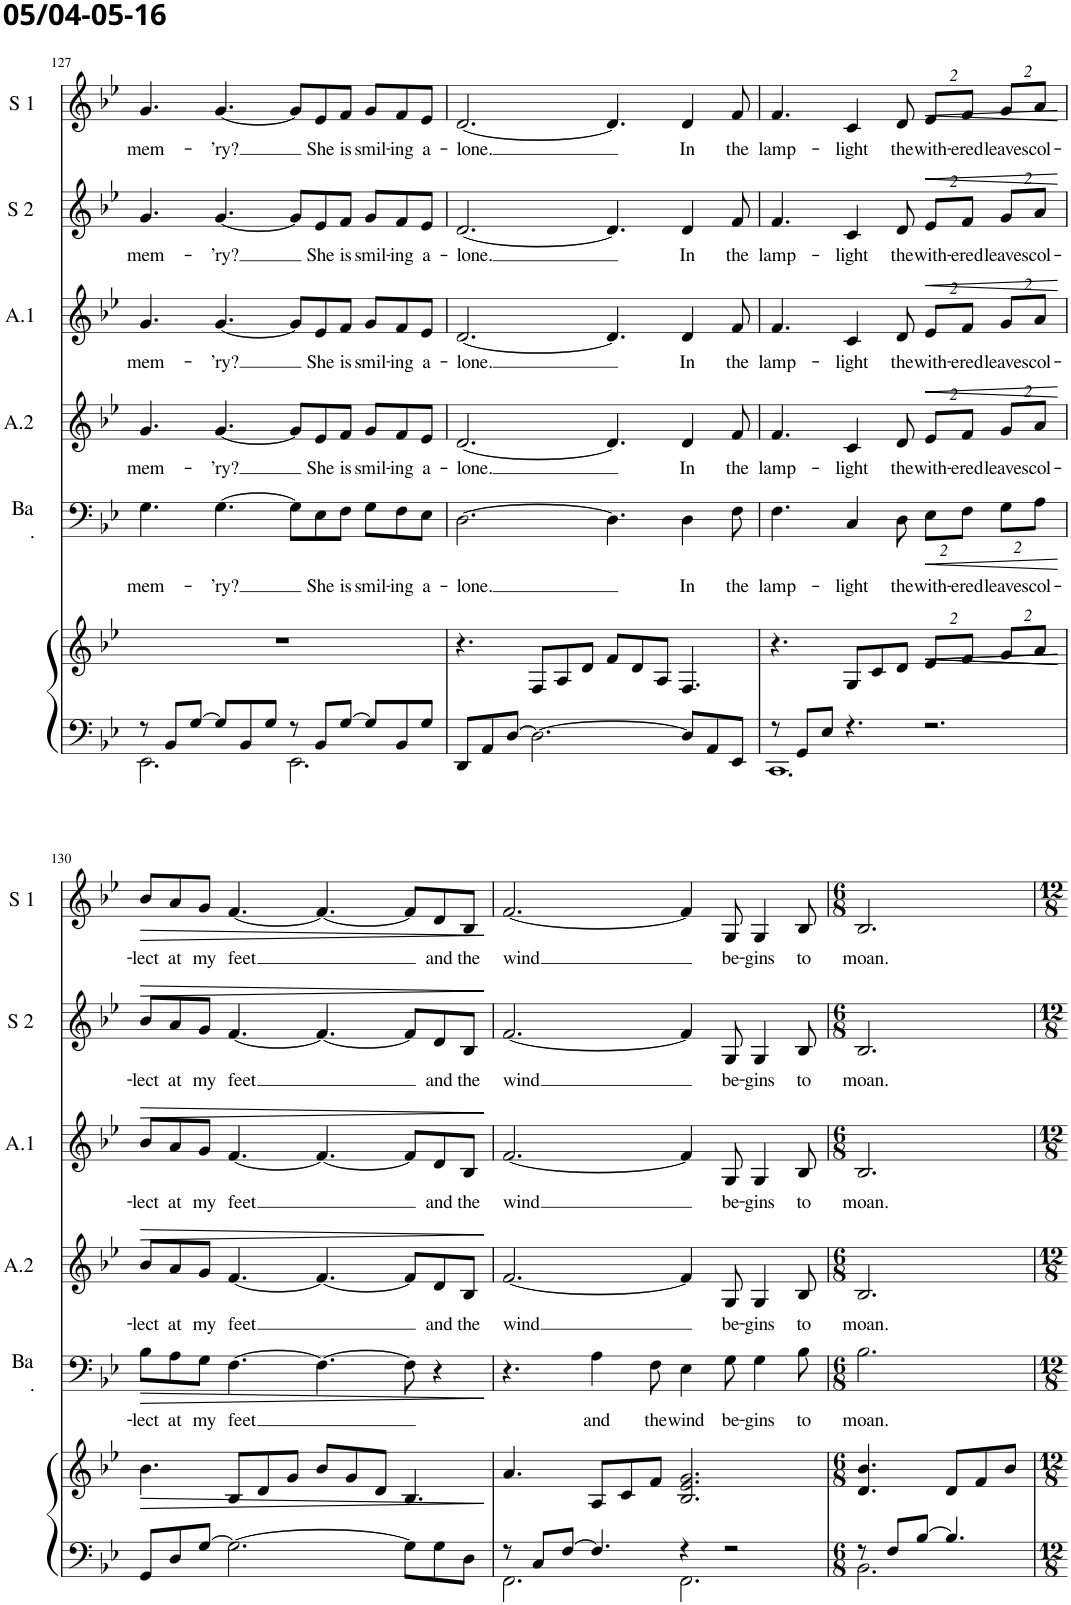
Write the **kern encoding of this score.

**kern	**kern	**dynam	**kern	**text	**dynam	**kern	**text	**dynam	**kern	**text	**dynam	**kern	**text	**dynam	**kern	**text	**dynam
*part6	*part6	*part6	*part5	*part5	*part5	*part4	*part4	*part4	*part3	*part3	*part3	*part2	*part2	*part2	*part1	*part1	*part1
*staff7	*staff6	*staff6/7	*staff5	*staff5	*staff5	*staff4	*staff4	*staff4	*staff3	*staff3	*staff3	*staff2	*staff2	*staff2	*staff1	*staff1	*staff1
*I"Piano	*	*	*I"Bariton	*	*	*I"Alt 2	*	*	*I"Alt 1	*	*	*I"Soprano 2	*	*	*I"Soprano 1	*	*
*I'Pno	*	*	*I'Ba .	*	*	*I'A.2	*	*	*I'A.1	*	*	*I'S 2	*	*	*I'S 1	*	*
!!LO:PB:g=z
*clefF4	*clefG2	*	*clefF4	*	*	*clefG2	*	*	*clefG2	*	*	*clefG2	*	*	*clefG2	*	*
*k[b-e-]	*k[b-e-]	*	*k[b-e-]	*	*	*k[b-e-]	*	*	*k[b-e-]	*	*	*k[b-e-]	*	*	*k[b-e-]	*	*
*M12/8	*M12/8	*	*M12/8	*	*	*M12/8	*	*	*M12/8	*	*	*M12/8	*	*	*M12/8	*	*
=127	=127	=127	=127	=127	=127	=127	=127	=127	=127	=127	=127	=127	=127	=127	=127	=127	=127
*^	*	*	*	*	*	*	*	*	*	*	*	*	*	*	*	*	*
!	!	!	!	!	!LO:LY:b	!	!	!LO:LY:b	!	!	!LO:LY:b	!	!	!LO:LY:b	!	!	!LO:LY:b	!
8r	2.EE-\	1.r	.	4.G\	mem-	.	4.g/	mem-	.	4.g/	mem-	.	4.g/	mem-	.	4.g/	mem-	.
8BB-/L	.	.	.	.	.	.	.	.	.	.	.	.	.	.	.	.	.	.
[8G/J	.	.	.	.	.	.	.	.	.	.	.	.	.	.	.	.	.	.
!	!	!	!	!	!LO:LY:b	!	!	!LO:LY:b	!	!	!LO:LY:b	!	!	!LO:LY:b	!	!	!LO:LY:b	!
8G/L]	.	.	.	[4.G\	-’ry?	.	[4.g/	-’ry?	.	[4.g/	-’ry?	.	[4.g/	-’ry?	.	[4.g/	-’ry?	.
8BB-/	.	.	.	.	.	.	.	.	.	.	.	.	.	.	.	.	.	.
8G/J	.	.	.	.	.	.	.	.	.	.	.	.	.	.	.	.	.	.
8r	2.EE-\	.	.	8G\L]	.	.	8g/L]	.	.	8g/L]	.	.	8g/L]	.	.	8g/L]	.	.
!	!	!	!	!	!LO:LY:b	!	!	!LO:LY:b	!	!	!LO:LY:b	!	!	!LO:LY:b	!	!	!LO:LY:b	!
8BB-/L	.	.	.	8E-\	She	.	8e-/	She	.	8e-/	She	.	8e-/	She	.	8e-/	She	.
!	!	!	!	!	!LO:LY:b	!	!	!LO:LY:b	!	!	!LO:LY:b	!	!	!LO:LY:b	!	!	!LO:LY:b	!
[8G/J	.	.	.	8F\J	is	.	8f/J	is	.	8f/J	is	.	8f/J	is	.	8f/J	is	.
!	!	!	!	!	!LO:LY:b	!	!	!LO:LY:b	!	!	!LO:LY:b	!	!	!LO:LY:b	!	!	!LO:LY:b	!
8G/L]	.	.	.	8G\L	smil-	.	8g/L	smil-	.	8g/L	smil-	.	8g/L	smil-	.	8g/L	smil-	.
!	!	!	!	!	!LO:LY:b	!	!	!LO:LY:b	!	!	!LO:LY:b	!	!	!LO:LY:b	!	!	!LO:LY:b	!
8BB-/	.	.	.	8F\	-ing	.	8f/	-ing	.	8f/	-ing	.	8f/	-ing	.	8f/	-ing	.
!	!	!	!	!	!LO:LY:b	!	!	!LO:LY:b	!	!	!LO:LY:b	!	!	!LO:LY:b	!	!	!LO:LY:b	!
8G/J	.	.	.	8E-\J	a-	.	8e-/J	a-	.	8e-/J	a-	.	8e-/J	a-	.	8e-/J	a-	.
*v	*v	*	*	*	*	*	*	*	*	*	*	*	*	*	*	*	*	*
=128	=128	=128	=128	=128	=128	=128	=128	=128	=128	=128	=128	=128	=128	=128	=128	=128	=128
!	!	!	!	!LO:LY:b	!	!	!LO:LY:b	!	!	!LO:LY:b	!	!	!LO:LY:b	!	!	!LO:LY:b	!
8DD/L	4.r	.	[2.D\	-lone.	.	[2.d/	-lone.	.	[2.d/	-lone.	.	[2.d/	-lone.	.	[2.d/	-lone.	.
8AA/	.	.	.	.	.	.	.	.	.	.	.	.	.	.	.	.	.
[8D/J	.	.	.	.	.	.	.	.	.	.	.	.	.	.	.	.	.
2.D\_	8F/L	.	.	.	.	.	.	.	.	.	.	.	.	.	.	.	.
.	8A/	.	.	.	.	.	.	.	.	.	.	.	.	.	.	.	.
.	8d/J	.	.	.	.	.	.	.	.	.	.	.	.	.	.	.	.
.	8f/L	.	4.D\]	.	.	4.d/]	.	.	4.d/]	.	.	4.d/]	.	.	4.d/]	.	.
.	8d/	.	.	.	.	.	.	.	.	.	.	.	.	.	.	.	.
.	8A/J	.	.	.	.	.	.	.	.	.	.	.	.	.	.	.	.
!	!	!	!	!LO:LY:b	!	!	!LO:LY:b	!	!	!LO:LY:b	!	!	!LO:LY:b	!	!	!LO:LY:b	!
8D/L]	4.F/	.	4D\	In	.	4d/	In	.	4d/	In	.	4d/	In	.	4d/	In	.
8AA/	.	.	.	.	.	.	.	.	.	.	.	.	.	.	.	.	.
!	!	!	!	!LO:LY:b	!	!	!LO:LY:b	!	!	!LO:LY:b	!	!	!LO:LY:b	!	!	!LO:LY:b	!
8EE-/J	.	.	8F\	the	.	8f/	the	.	8f/	the	.	8f/	the	.	8f/	the	.
=129	=129	=129	=129	=129	=129	=129	=129	=129	=129	=129	=129	=129	=129	=129	=129	=129	=129
*^	*	*	*	*	*	*	*	*	*	*	*	*	*	*	*	*	*
!	!	!	!	!	!LO:LY:b	!	!	!LO:LY:b	!	!	!LO:LY:b	!	!	!LO:LY:b	!	!	!LO:LY:b	!
8r	1.CC	4.r	.	4.F\	lamp-	.	4.f/	lamp-	.	4.f/	lamp-	.	4.f/	lamp-	.	4.f/	lamp-	.
8GG/L	.	.	.	.	.	.	.	.	.	.	.	.	.	.	.	.	.	.
8E-/J	.	.	.	.	.	.	.	.	.	.	.	.	.	.	.	.	.	.
!	!	!	!	!	!LO:LY:b	!	!	!LO:LY:b	!	!	!LO:LY:b	!	!	!LO:LY:b	!	!	!LO:LY:b	!
4.r	.	8G/L	.	4C/	-light	.	4c/	-light	.	4c/	-light	.	4c/	-light	.	4c/	-light	.
.	.	8c/	.	.	.	.	.	.	.	.	.	.	.	.	.	.	.	.
!	!	!	!	!	!LO:LY:b	!	!	!LO:LY:b	!	!	!LO:LY:b	!	!	!LO:LY:b	!	!	!LO:LY:b	!
.	.	8d/J	.	8D\	the	.	8d/	the	.	8d/	the	.	8d/	the	.	8d/	the	.
*	*	*Xbrackettup	*	*	*	*	*	*	*	*	*	*	*	*	*	*	*	*
!	!	!	!LO:HP:b	!	!	!	!	!	!	!	!	!	!	!	!	!	!	!
*	*	*	*	*Xbrackettup	*	*	*	*	*	*	*	*	*	*	*	*	*	*
!	!	!	!	!	!LO:LY:b	!LO:HP:b	!	!	!	!	!	!	!	!	!	!	!	!
*	*	*	*	*	*	*	*Xbrackettup	*	*	*	*	*	*	*	*	*	*	*
!	!	!	!	!	!	!	!	!LO:LY:b	!LO:HP:b	!	!	!	!	!	!	!	!	!
*	*	*	*	*	*	*	*	*	*	*Xbrackettup	*	*	*	*	*	*	*	*
!	!	!	!	!	!	!	!	!	!	!	!LO:LY:b	!LO:HP:b	!	!	!	!	!	!
*	*	*	*	*	*	*	*	*	*	*	*	*	*Xbrackettup	*	*	*	*	*
!	!	!	!	!	!	!	!	!	!	!	!	!	!	!LO:LY:b	!LO:HP:b	!	!	!
*	*	*	*	*	*	*	*	*	*	*	*	*	*	*	*	*Xbrackettup	*	*
!	!	!	!	!	!	!	!	!	!	!	!	!	!	!	!	!	!LO:LY:b	!LO:HP:b
2.r	.	16%3e-/L	<	16%3E-\L	with-	<	16%3e-/L	with-	<	16%3e-/L	with-	<	16%3e-/L	with-	<	16%3e-/L	with-	<
!	!	!	!LO:HP:b	!	!LO:LY:b	!	!	!LO:LY:b	!	!	!LO:LY:b	!	!	!LO:LY:b	!	!	!LO:LY:b	!
.	.	16%3f/J	<	16%3F\J	-ered	.	16%3f/J	-ered	.	16%3f/J	-ered	.	16%3f/J	-ered	.	16%3f/J	-ered	.
!	!	!	!	!	!LO:LY:b	!	!	!LO:LY:b	!	!	!LO:LY:b	!	!	!LO:LY:b	!	!	!LO:LY:b	!
.	.	16%3g/L	.	16%3G\L	leaves	.	16%3g/L	leaves	.	16%3g/L	leaves	.	16%3g/L	leaves	.	16%3g/L	leaves	.
!	!	!	!	!	!LO:LY:b	!	!	!LO:LY:b	!	!	!LO:LY:b	!	!	!LO:LY:b	!	!	!LO:LY:b	!
.	.	16%3a/J	.	16%3A\J	col-	.	16%3a/J	col-	.	16%3a/J	col-	.	16%3a/J	col-	.	16%3a/J	col-	.
*v	*v	*	*	*	*	*	*	*	*	*	*	*	*	*	*	*	*	*
.	.	[ [	.	.	[	.	.	[	.	.	[	.	.	[	.	.	[
!!LO:LB:g=z
=130	=130	=130	=130	=130	=130	=130	=130	=130	=130	=130	=130	=130	=130	=130	=130	=130	=130
!	!	!LO:HP:b	!	!LO:LY:b	!LO:HP:b	!	!LO:LY:b	!LO:HP:b	!	!LO:LY:b	!LO:HP:b	!	!LO:LY:b	!LO:HP:b	!	!LO:LY:b	!LO:HP:b
8GG/L	4.b-\	>	8B-\L	-lect	>	8b-/L	-lect	>	8b-/L	-lect	>	8b-/L	-lect	>	8b-/L	-lect	>
!	!	!	!	!LO:LY:b	!	!	!LO:LY:b	!	!	!LO:LY:b	!	!	!LO:LY:b	!	!	!LO:LY:b	!
8D/	.	.	8A\	at	.	8a/	at	.	8a/	at	.	8a/	at	.	8a/	at	.
!	!	!	!	!LO:LY:b	!	!	!LO:LY:b	!	!	!LO:LY:b	!	!	!LO:LY:b	!	!	!LO:LY:b	!
[8G/J	.	.	8G\J	my	.	8g/J	my	.	8g/J	my	.	8g/J	my	.	8g/J	my	.
!	!	!	!	!LO:LY:b	!	!	!LO:LY:b	!	!	!LO:LY:b	!	!	!LO:LY:b	!	!	!LO:LY:b	!
2.G\_	8B-/L	.	[4.F\	feet	.	[4.f/	feet	.	[4.f/	feet	.	[4.f/	feet	.	[4.f/	feet	.
.	8d/	.	.	.	.	.	.	.	.	.	.	.	.	.	.	.	.
.	8g/J	.	.	.	.	.	.	.	.	.	.	.	.	.	.	.	.
.	8b-/L	.	4.F\_	.	.	4.f/_	.	.	4.f/_	.	.	4.f/_	.	.	4.f/_	.	.
.	8g/	.	.	.	.	.	.	.	.	.	.	.	.	.	.	.	.
.	8d/J	.	.	.	.	.	.	.	.	.	.	.	.	.	.	.	.
8G\L]	4.B-/	.	8F\]	.	.	8f/L]	.	.	8f/L]	.	.	8f/L]	.	.	8f/L]	.	.
!	!	!	!	!	!	!	!LO:LY:b	!	!	!LO:LY:b	!	!	!LO:LY:b	!	!	!LO:LY:b	!
8G\	.	.	4r	.	.	8d/	and	.	8d/	and	.	8d/	and	.	8d/	and	.
!	!	!	!	!	!	!	!LO:LY:b	!	!	!LO:LY:b	!	!	!LO:LY:b	!	!	!LO:LY:b	!
8D\J	.	.	.	.	.	8B-/J	the	.	8B-/J	the	.	8B-/J	the	.	8B-/J	the	.
.	.	]	.	.	]	.	.	]	.	.	]	.	.	]	.	.	]
=131	=131	=131	=131	=131	=131	=131	=131	=131	=131	=131	=131	=131	=131	=131	=131	=131	=131
*^	*	*	*	*	*	*	*	*	*	*	*	*	*	*	*	*	*
!	!	!	!	!	!	!	!	!LO:LY:b	!	!	!LO:LY:b	!	!	!LO:LY:b	!	!	!LO:LY:b	!
8r	2.FF\	4.a/	.	4.r	.	.	[2.f/	wind	.	[2.f/	wind	.	[2.f/	wind	.	[2.f/	wind	.
8C/L	.	.	.	.	.	.	.	.	.	.	.	.	.	.	.	.	.	.
[8F/J	.	.	.	.	.	.	.	.	.	.	.	.	.	.	.	.	.	.
!	!	!	!	!	!LO:LY:b	!	!	!	!	!	!	!	!	!	!	!	!	!
4.F/]	.	8A/L	.	4A\	and	.	.	.	.	.	.	.	.	.	.	.	.	.
.	.	8c/	.	.	.	.	.	.	.	.	.	.	.	.	.	.	.	.
!	!	!	!	!	!LO:LY:b	!	!	!	!	!	!	!	!	!	!	!	!	!
.	.	8f/J	.	8F\	the	.	.	.	.	.	.	.	.	.	.	.	.	.
!	!	!	!	!	!LO:LY:b	!	!	!	!	!	!	!	!	!	!	!	!	!
4r	2.FF\	2.B-/ 2.e-/ 2.g/	.	4E-\	wind	.	4f/]	.	.	4f/]	.	.	4f/]	.	.	4f/]	.	.
!	!	!	!	!	!LO:LY:b	!	!	!LO:LY:b	!	!	!LO:LY:b	!	!	!LO:LY:b	!	!	!LO:LY:b	!
2r	.	.	.	8G\	be-	.	8G/	be-	.	8G/	be-	.	8G/	be-	.	8G/	be-	.
!	!	!	!	!	!LO:LY:b	!	!	!LO:LY:b	!	!	!LO:LY:b	!	!	!LO:LY:b	!	!	!LO:LY:b	!
.	.	.	.	4G\	-gins	.	4G/	-gins	.	4G/	-gins	.	4G/	-gins	.	4G/	-gins	.
!	!	!	!	!	!LO:LY:b	!	!	!LO:LY:b	!	!	!LO:LY:b	!	!	!LO:LY:b	!	!	!LO:LY:b	!
.	.	.	.	8B-\	to	.	8B-/	to	.	8B-/	to	.	8B-/	to	.	8B-/	to	.
=132	=132	=132	=132	=132	=132	=132	=132	=132	=132	=132	=132	=132	=132	=132	=132	=132	=132	=132
*M6/8	*	*M6/8	*	*M6/8	*	*	*M6/8	*	*	*M6/8	*	*	*M6/8	*	*	*M6/8	*	*
!	!	!	!	!	!LO:LY:b	!	!	!LO:LY:b	!	!	!LO:LY:b	!	!	!LO:LY:b	!	!	!LO:LY:b	!
8r	2.BB-\	4.d/ 4.b-/	.	2.B-\	moan.	.	2.B-/	moan.	.	2.B-/	moan.	.	2.B-/	moan.	.	2.B-/	moan.	.
8F/L	.	.	.	.	.	.	.	.	.	.	.	.	.	.	.	.	.	.
[8B-/J	.	.	.	.	.	.	.	.	.	.	.	.	.	.	.	.	.	.
4.B-/]	.	8d/L	.	.	.	.	.	.	.	.	.	.	.	.	.	.	.	.
.	.	8f/	.	.	.	.	.	.	.	.	.	.	.	.	.	.	.	.
.	.	8b-/J	.	.	.	.	.	.	.	.	.	.	.	.	.	.	.	.
*v	*v	*	*	*	*	*	*	*	*	*	*	*	*	*	*	*	*	*
=	=	=	=	=	=	=	=	=	=	=	=	=	=	=	=	=	=
*-	*-	*-	*-	*-	*-	*-	*-	*-	*-	*-	*-	*-	*-	*-	*-	*-	*-
